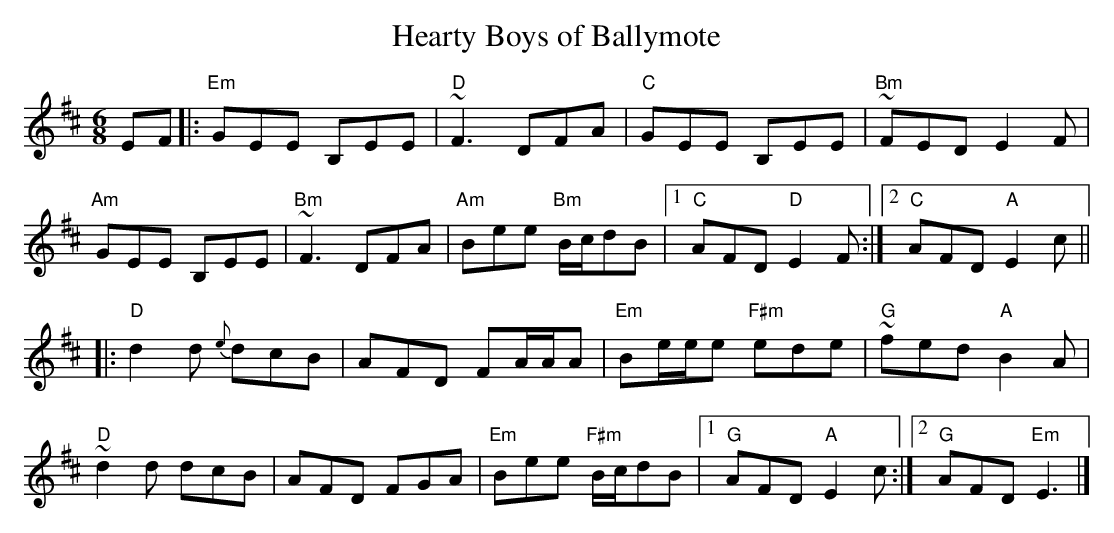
X:1
T: Hearty Boys of Ballymote
M: 6/8
L: 1/8
K: E Dor
EF|:\
"Em"GEE B,EE|"D"~F3 DFA|"C"GEE B,EE|"Bm"~FED E2F|
"Am"GEE B,EE|"Bm"~F3 DFA|"Am"Bee "Bm"B/c/dB|1\
"C"AFD "D"E2F:|2"C"AFD "A"E2c||
|:\
"D"d2d {e}dcB|AFD FA/A/A|"Em"Be/e/e "F#m"ede|"G"~fed "A"B2A|
"D"~d2d dcB|AFD FGA|"Em"Bee "F#m"B/c/dB|1\
"G"AFD "A"E2c:|2"G"AFD "Em"E3|]
